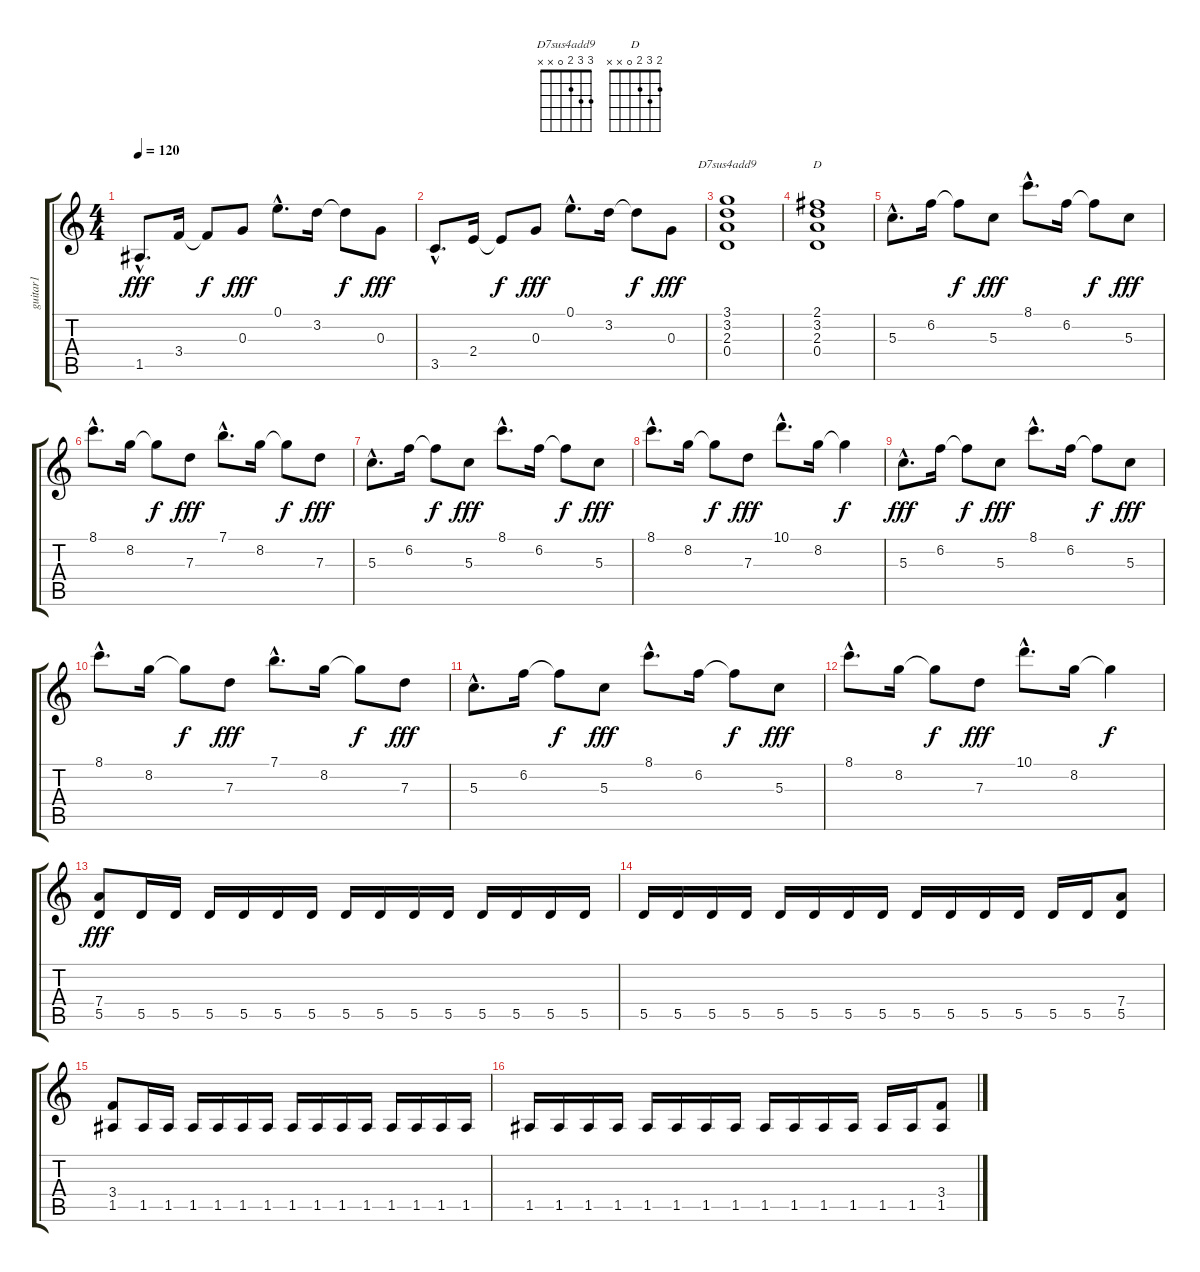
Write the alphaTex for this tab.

\track ("guitar1" "guitar1") {instrument distortionguitar}
\staff {score tabs}
\tuning (E4 B3 G3 D3 A2 E2) {hide}
\chord ("D7sus4add9" 3 3 2 0 x x)
\chord ("D" 2 3 2 0 x x)
\ts (4 4)
\tempo 120
\clef g2
\ks c
1.5{hac}.8{d dy fff} 3.4.16 3.4{t}.8{dy f} 0.3.8{dy fff} 0.1{hac}.8{d} 3.2.16 3.2{t}.8{dy f} 0.3.8{dy fff} |
3.5{hac}.8{d} 2.4.16 2.4{t}.8{dy f} 0.3.8{dy fff} 0.1{hac}.8{d} 3.2.16 3.2{t}.8{dy f} 0.3.8{dy fff} |
(3.1 3.2 2.3 0.4).1{ch "D7sus4add9"} |
(2.1 3.2 2.3 0.4).1{ch "D"} |
5.3{hac}.8{d} 6.2.16 6.2{t}.8{dy f} 5.3.8{dy fff} 8.1{hac}.8{d} 6.2.16 6.2{t}.8{dy f} 5.3.8{dy fff} |
8.1{hac}.8{d} 8.2.16 8.2{t}.8{dy f} 7.3.8{dy fff} 7.1{hac}.8{d} 8.2.16 8.2{t}.8{dy f} 7.3.8{dy fff} |
5.3{hac}.8{d} 6.2.16 6.2{t}.8{dy f} 5.3.8{dy fff} 8.1{hac}.8{d} 6.2.16 6.2{t}.8{dy f} 5.3.8{dy fff} |
8.1{hac}.8{d} 8.2.16 8.2{t}.8{dy f} 7.3.8{dy fff} 10.1{hac}.8{d} 8.2.16 8.2{t}.4{dy f} |
5.3{hac}.8{d dy fff} 6.2.16 6.2{t}.8{dy f} 5.3.8{dy fff} 8.1{hac}.8{d} 6.2.16 6.2{t}.8{dy f} 5.3.8{dy fff} |
8.1{hac}.8{d} 8.2.16 8.2{t}.8{dy f} 7.3.8{dy fff} 7.1{hac}.8{d} 8.2.16 8.2{t}.8{dy f} 7.3.8{dy fff} |
5.3{hac}.8{d} 6.2.16 6.2{t}.8{dy f} 5.3.8{dy fff} 8.1{hac}.8{d} 6.2.16 6.2{t}.8{dy f} 5.3.8{dy fff} |
8.1{hac}.8{d} 8.2.16 8.2{t}.8{dy f} 7.3.8{dy fff} 10.1{hac}.8{d} 8.2.16 8.2{t}.4{dy f} |
(7.4 5.5).8{dy fff} 5.5.16 5.5.16 5.5.16 5.5.16 5.5.16 5.5.16 5.5.16 5.5.16 5.5.16 5.5.16 5.5.16 5.5.16 5.5.16 5.5.16 |
5.5.16 5.5.16 5.5.16 5.5.16 5.5.16 5.5.16 5.5.16 5.5.16 5.5.16 5.5.16 5.5.16 5.5.16 5.5.16 5.5.16 (7.4 5.5).8 |
(3.4 1.5).8 1.5.16 1.5.16 1.5.16 1.5.16 1.5.16 1.5.16 1.5.16 1.5.16 1.5.16 1.5.16 1.5.16 1.5.16 1.5.16 1.5.16 |
1.5.16 1.5.16 1.5.16 1.5.16 1.5.16 1.5.16 1.5.16 1.5.16 1.5.16 1.5.16 1.5.16 1.5.16 1.5.16 1.5.16 (3.4 1.5).8
